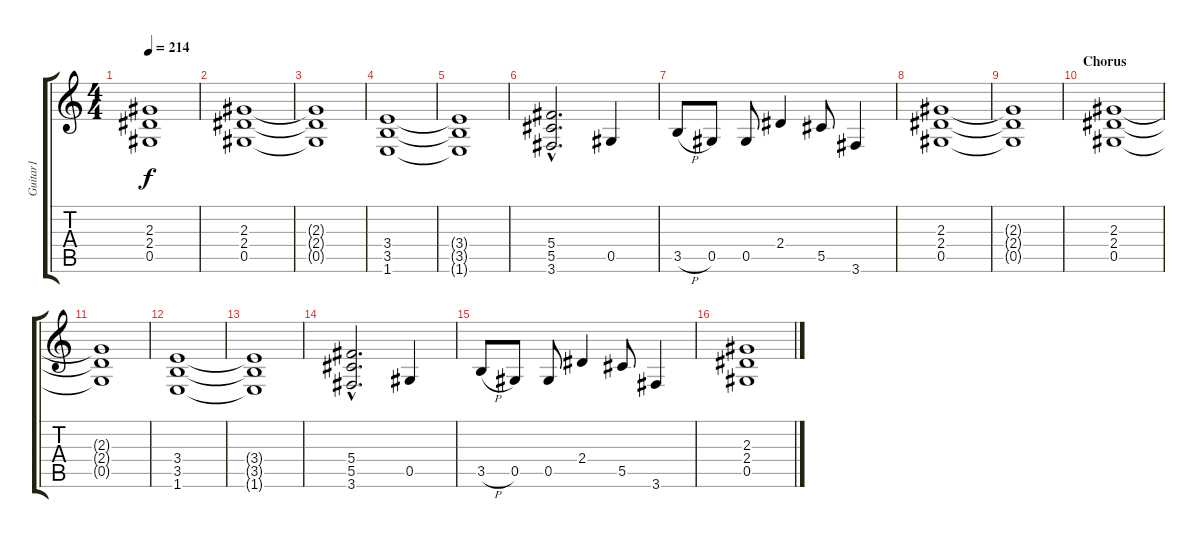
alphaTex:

\track ("Guitar1" "Guitar1") {instrument distortionguitar}
\staff {score tabs}
\tuning (Eb4 Bb3 Gb3 Db3 Ab2 Eb2) {hide}
\ts (4 4)
\tempo 214
\clef g2
\ks c
(2.3{t} 2.4{t} 0.5{t}).1{dy f} |
(2.3 2.4 0.5).1 |
(2.3{t} 2.4{t} 0.5{t}).1 |
(3.4 3.5 1.6).1 |
(3.4{t} 3.5{t} 1.6{t}).1 |
(5.4{hac} 5.5{hac} 3.6{hac}).2{d} 0.5.4 |
3.5{h}.8 0.5.8 0.5.8 2.4.4 5.5.8 3.6.4 |
(2.3 2.4 0.5).1 |
(2.3{t} 2.4{t} 0.5{t}).1 |
\section ("" "Chorus")
(2.3 2.4 0.5).1 |
(2.3{t} 2.4{t} 0.5{t}).1 |
(3.4 3.5 1.6).1 |
(3.4{t} 3.5{t} 1.6{t}).1 |
(5.4{hac} 5.5{hac} 3.6{hac}).2{d} 0.5.4 |
3.5{h}.8 0.5.8 0.5.8 2.4.4 5.5.8 3.6.4 |
(2.3 2.4 0.5).1
